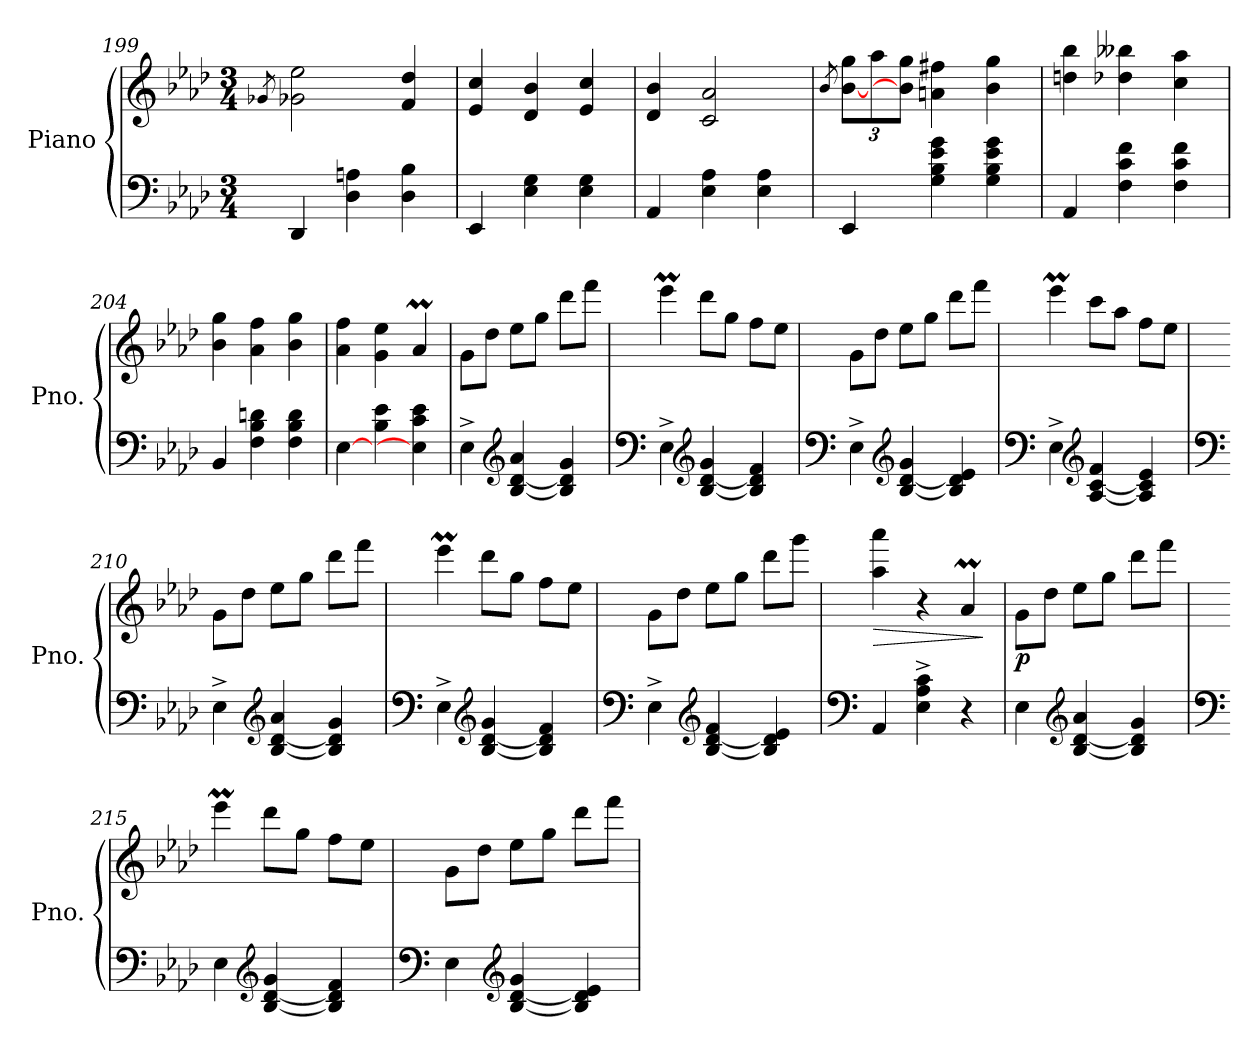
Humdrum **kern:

**kern	**kern	**dynam
*part1	*part1	*part1
*staff2	*staff1	*staff1/2
*I"Piano	*	*
*I'Pno.	*	*
*clefF4	*clefG2	*
*k[b-e-a-d-]	*k[b-e-a-d-]	*
*M3/4	*M3/4	*
=199	=199	=199
.	8qg-X/	.
4DD-/	2g-\ 2ee-\	.
4D-\ 4An\	.	.
4D-\ 4B-\	4f/ 4dd-/	.
=200	=200	=200
4EE-/	4e-/ 4cc/	.
4E-\ 4G\	4d-/ 4b-/	.
4E-\ 4G\	4e-/ 4cc/	.
=201	=201	=201
4AA-/	4d-/ 4b-/	.
4E-\ 4A-\	2c/ 2a-/	.
4E-\ 4A-\	.	.
=202	=202	=202
.	8qb-/	.
*	*Xbrackettup	*
4EE-/	[12b-\ 12gg\L	.
.	12aa-\	.
.	12b-\] 12gg\J	.
4G\ 4B-\ 4e-\ 4g\	4an\ 4ff#X\	.
4G\ 4B-\ 4e-\ 4g\	4b-\ 4gg\	.
=203	=203	=203
4AA-/	4ddn\ 4bb-\	.
4F\ 4c\ 4f\	4dd-X\ 4bb--X\	.
4F\ 4c\ 4f\	4cc\ 4aa-\	.
!!LO:LB:g=z
=204	=204	=204
4BB-/	4b-\ 4gg\	.
4F\ 4B-\ 4dn\	4a-\ 4ff\	.
4F\ 4B-\ 4d\	4b-\ 4gg\	.
=205	=205	=205
[4E-\	4a-\ 4ff\	.
4B-\ 4e-\	4g\ 4ee-\	.
4E-\] 4c\ 4e-\	4a-M/	.
=206	=206	=206
*	*MM256	*
4E-^\	8g\L	.
.	8dd-\J	.
*clefG2	*	*
[4B-/ [4d-/ 4a-/	8ee-\L	.
.	8gg\J	.
4B-/] 4d-/] 4g/	8ddd-\L	.
.	8fff\J	.
=207	=207	=207
*clefF4	*	*
4E-^\	4eee-M\	.
*clefG2	*	*
[4B-/ [4d-/ 4g/	8ddd-\L	.
.	8gg\J	.
4B-/] 4d-/] 4f/	8ff\L	.
.	8ee-\J	.
=208	=208	=208
*clefF4	*	*
4E-^\	8g\L	.
.	8dd-\J	.
*clefG2	*	*
[4B-/ [4d-/ 4g/	8ee-\L	.
.	8gg\J	.
4B-/] 4d-/] 4e-/	8ddd-\L	.
.	8fff\J	.
!!LO:LB:g=z
=209	=209	=209
*clefF4	*	*
4E-^\	4eee-M\	.
*clefG2	*	*
[4A-/ [4c/ 4f/	8ccc\L	.
.	8aa-\J	.
4A-/] 4c/] 4e-/	8ff\L	.
.	8ee-\J	.
=210	=210	=210
*clefF4	*	*
4E-^\	8g\L	.
.	8dd-\J	.
*clefG2	*	*
[4B-/ [4d-/ 4a-/	8ee-\L	.
.	8gg\J	.
4B-/] 4d-/] 4g/	8ddd-\L	.
.	8fff\J	.
=211	=211	=211
*clefF4	*	*
4E-^\	4eee-M\	.
*clefG2	*	*
[4B-/ [4d-/ 4g/	8ddd-\L	.
.	8gg\J	.
4B-/] 4d-/] 4f/	8ff\L	.
.	8ee-\J	.
=212	=212	=212
*clefF4	*	*
4E-^\	8g\L	.
.	8dd-\J	.
*clefG2	*	*
[4B-/ [4d-/ 4f/	8ee-\L	.
.	8gg\J	.
4B-/] 4d-/] 4e-/	8ddd-\L	.
.	8ggg\J	.
=213	=213	=213
*clefF4	*	*
*	*MM196	*
!	!	!LO:HP:b
4AA-/	4aa-\ 4aaa-\	>
4E-\^ 4A-\^ 4c\^	4r	.
4r	4a-M/	.
.	.	]
!!LO:LB:g=z
=214	=214	=214
*	*MM256	*
!	!	!LO:DY:b
4E-\	8g\L	p
.	8dd-\J	.
*clefG2	*	*
[4B-/ [4d-/ 4a-/	8ee-\L	.
.	8gg\J	.
4B-/] 4d-/] 4g/	8ddd-\L	.
.	8fff\J	.
=215	=215	=215
*clefF4	*	*
4E-\	4eee-M\	.
*clefG2	*	*
[4B-/ [4d-/ 4g/	8ddd-\L	.
.	8gg\J	.
4B-/] 4d-/] 4f/	8ff\L	.
.	8ee-\J	.
=216	=216	=216
*clefF4	*	*
4E-\	8g\L	.
.	8dd-\J	.
*clefG2	*	*
[4B-/ [4d-/ 4g/	8ee-\L	.
.	8gg\J	.
4B-/] 4d-/] 4e-/	8ddd-\L	.
.	8fff\J	.
=	=	=
*-	*-	*-
